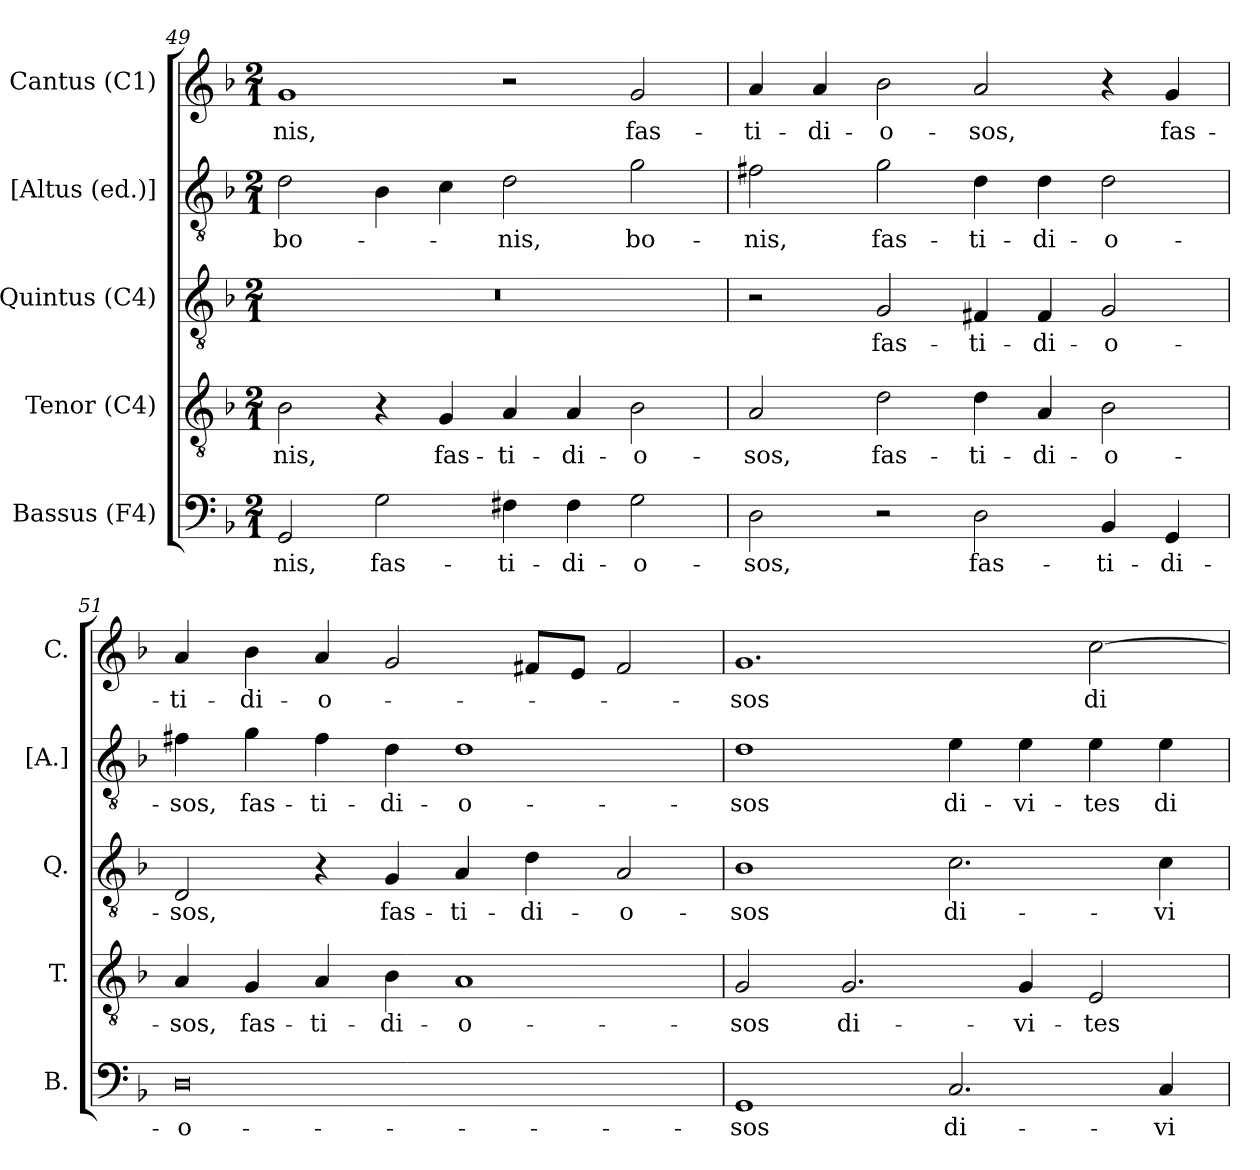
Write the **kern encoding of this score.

**kern	**text	**kern	**text	**kern	**text	**kern	**text	**kern	**text
*part5	*part5	*part4	*part4	*part3	*part3	*part2	*part2	*part1	*part1
*staff5	*staff5	*staff4	*staff4	*staff3	*staff3	*staff2	*staff2	*staff1	*staff1
*I"Bassus (F4)	*	*I"Tenor (C4)	*	*I"Quintus (C4)	*	*I"[Altus (ed.)]	*	*I"Cantus (C1)	*
*I'B.	*	*I'T.	*	*I'Q.	*	*I'[A.]	*	*I'C.	*
!!LO:PB:g=z
*clefF4	*	*clefGv2	*	*clefGv2	*	*clefGv2	*	*clefG2	*
*	*	*ITrd7c12	*	*ITrd7c12	*	*ITrd7c12	*	*	*
*k[b-]	*	*k[b-]	*	*k[b-]	*	*k[b-]	*	*k[b-]	*
*F:	*	*F:	*	*F:	*	*F:	*	*F:	*
*M2/1	*	*M2/1	*	*M2/1	*	*M2/1	*	*M2/1	*
=49	=49	=49	=49	=49	=49	=49	=49	=49	=49
!	!LO:LY:b:color=#000000	!	!	!	!	!	!	!	!
!	!	!	!LO:LY:b:color=#000000	!LO:N:vis=1	!	!	!	!	!
!	!	!	!	!	!	!	!LO:LY:b:color=#000000	!	!
!	!	!	!	!	!	!	!	!	!LO:LY:b:color=#000000
2GGi/	-nis,	2BB-i\	-nis,	0r	.	2Di\	bo-	1gi	-nis,
!	!LO:LY:b:color=#000000	!	!	!	!	!	!	!	!
2Gi\	fas-	4r	.	.	.	4BB-i\	.	.	.
!	!	!	!LO:LY:b:color=#000000	!	!	!	!	!	!
.	.	4GGi/	fas-	.	.	4Ci\	.	.	.
!	!LO:LY:b:color=#000000	!	!	!	!	!	!	!	!
!	!	!	!LO:LY:b:color=#000000	!	!	!	!	!	!
!	!	!	!	!	!	!	!LO:LY:b:color=#000000	!	!
4F#Xi\	-ti-	4AAi/	-ti-	.	.	2Di\	-nis,	2r	.
!	!LO:LY:b:color=#000000	!	!	!	!	!	!	!	!
!	!	!	!LO:LY:b:color=#000000	!	!	!	!	!	!
4F#i\	-di-	4AAi/	-di-	.	.	.	.	.	.
!	!LO:LY:b:color=#000000	!	!	!	!	!	!	!	!
!	!	!	!LO:LY:b:color=#000000	!	!	!	!	!	!
!	!	!	!	!	!	!	!LO:LY:b:color=#000000	!	!
!	!	!	!	!	!	!	!	!	!LO:LY:b:color=#000000
2Gi\	-o-	2BB-i\	-o-	.	.	2Gi\	bo-	2gi/	fas-
=50	=50	=50	=50	=50	=50	=50	=50	=50	=50
!	!LO:LY:b:color=#000000	!	!	!	!	!	!	!	!
!	!	!	!LO:LY:b:color=#000000	!	!	!	!	!	!
!	!	!	!	!	!	!	!LO:LY:b:color=#000000	!	!
!	!	!	!	!	!	!	!	!	!LO:LY:b:color=#000000
2Di\	-sos,	2AAi/	-sos,	2r	.	2F#Xi\	-nis,	4ai/	-ti-
!	!	!	!	!	!	!	!	!	!LO:LY:b:color=#000000
.	.	.	.	.	.	.	.	4ai/	-di-
!	!	!	!LO:LY:b:color=#000000	!	!	!	!	!	!
!	!	!	!	!	!LO:LY:b:color=#000000	!	!	!	!
!	!	!	!	!	!	!	!LO:LY:b:color=#000000	!	!
!	!	!	!	!	!	!	!	!	!LO:LY:b:color=#000000
2r	.	2Di\	fas-	2GGi/	fas-	2Gi\	fas-	2b-i\	-o-
!	!LO:LY:b:color=#000000	!	!	!	!	!	!	!	!
!	!	!	!LO:LY:b:color=#000000	!	!	!	!	!	!
!	!	!	!	!	!LO:LY:b:color=#000000	!	!	!	!
!	!	!	!	!	!	!	!LO:LY:b:color=#000000	!	!
!	!	!	!	!	!	!	!	!	!LO:LY:b:color=#000000
2Di\	fas-	4Di\	-ti-	4FF#Xi/	-ti-	4Di\	-ti-	2ai/	-sos,
!	!	!	!LO:LY:b:color=#000000	!	!	!	!	!	!
!	!	!	!	!	!LO:LY:b:color=#000000	!	!	!	!
!	!	!	!	!	!	!	!LO:LY:b:color=#000000	!	!
.	.	4AAi/	-di-	4FF#i/	-di-	4Di\	-di-	.	.
!	!LO:LY:b:color=#000000	!	!	!	!	!	!	!	!
!	!	!	!LO:LY:b:color=#000000	!	!	!	!	!	!
!	!	!	!	!	!LO:LY:b:color=#000000	!	!	!	!
!	!	!	!	!	!	!	!LO:LY:b:color=#000000	!	!
4BB-i/	-ti-	2BB-i\	-o-	2GGi/	-o-	2Di\	-o-	4r	.
!	!LO:LY:b:color=#000000	!	!	!	!	!	!	!	!
!	!	!	!	!	!	!	!	!	!LO:LY:b:color=#000000
4GGi/	-di-	.	.	.	.	.	.	4gi/	fas-
=51	=51	=51	=51	=51	=51	=51	=51	=51	=51
!	!LO:LY:b:color=#000000	!	!	!	!	!	!	!	!
!	!	!	!LO:LY:b:color=#000000	!	!	!	!	!	!
!	!	!	!	!	!LO:LY:b:color=#000000	!	!	!	!
!	!	!	!	!	!	!	!LO:LY:b:color=#000000	!	!
!	!	!	!	!	!	!	!	!	!LO:LY:b:color=#000000
0Di	-o-	4AAi/	-sos,	2DDi/	-sos,	4F#Xi\	-sos,	4ai/	-ti-
!	!	!	!LO:LY:b:color=#000000	!	!	!	!	!	!
!	!	!	!	!	!	!	!LO:LY:b:color=#000000	!	!
!	!	!	!	!	!	!	!	!	!LO:LY:b:color=#000000
.	.	4GGi/	fas-	.	.	4Gi\	fas-	4b-i\	-di-
!	!	!	!LO:LY:b:color=#000000	!	!	!	!	!	!
!	!	!	!	!	!	!	!LO:LY:b:color=#000000	!	!
!	!	!	!	!	!	!	!	!	!LO:LY:b:color=#000000
.	.	4AAi/	-ti-	4r	.	4F#i\	-ti-	4ai/	-o-
!	!	!	!LO:LY:b:color=#000000	!	!	!	!	!	!
!	!	!	!	!	!LO:LY:b:color=#000000	!	!	!	!
!	!	!	!	!	!	!	!LO:LY:b:color=#000000	!	!
.	.	4BB-i\	-di-	4GGi/	fas-	4Di\	-di-	2gi/	.
!	!	!	!LO:LY:b:color=#000000	!	!	!	!	!	!
!	!	!	!	!	!LO:LY:b:color=#000000	!	!	!	!
!	!	!	!	!	!	!	!LO:LY:b:color=#000000	!	!
.	.	1AAi	-o-	4AAi/	-ti-	1Di	-o-	.	.
!	!	!	!	!	!LO:LY:b:color=#000000	!	!	!	!
.	.	.	.	4Di\	-di-	.	.	8f#Xi/L	.
.	.	.	.	.	.	.	.	8ei/J	.
!	!	!	!	!	!LO:LY:b:color=#000000	!	!	!	!
.	.	.	.	2AAi/	-o-	.	.	2f#i/	.
!!LO:LB:g=z
=52	=52	=52	=52	=52	=52	=52	=52	=52	=52
!	!LO:LY:b:color=#000000	!	!	!	!	!	!	!	!
!	!	!	!LO:LY:b:color=#000000	!	!	!	!	!	!
!	!	!	!	!	!LO:LY:b:color=#000000	!	!	!	!
!	!	!	!	!	!	!	!LO:LY:b:color=#000000	!	!
!	!	!	!	!	!	!	!	!	!LO:LY:b:color=#000000
1GGi	-sos	2GGi/	-sos	1BB-i	-sos	1Di	-sos	1.gi	-sos
!	!	!	!LO:LY:b:color=#000000	!	!	!	!	!	!
.	.	2.GGi/	di-	.	.	.	.	.	.
!	!LO:LY:b:color=#000000	!	!	!	!	!	!	!	!
!	!	!	!	!	!LO:LY:b:color=#000000	!	!	!	!
!	!	!	!	!	!	!	!LO:LY:b:color=#000000	!	!
2.Ci/	di-	.	.	2.Ci\	di-	4Ei\	di-	.	.
!	!	!	!LO:LY:b:color=#000000	!	!	!	!	!	!
!	!	!	!	!	!	!	!LO:LY:b:color=#000000	!	!
.	.	4GGi/	-vi-	.	.	4Ei\	-vi-	.	.
!	!	!	!LO:LY:b:color=#000000	!	!	!	!	!	!
!	!	!	!	!	!	!	!LO:LY:b:color=#000000	!	!
!	!	!	!	!	!	!	!	!	!LO:LY:b:color=#000000
.	.	2EEi/	-tes	.	.	4Ei\	-tes	[2cci\	di-
!	!LO:LY:b:color=#000000	!	!	!	!	!	!	!	!
!	!	!	!	!	!LO:LY:b:color=#000000	!	!	!	!
!	!	!	!	!	!	!	!LO:LY:b:color=#000000	!	!
4Ci/	-vi-	.	.	4Ci\	-vi-	4Ei\	di-	.	.
=	=	=	=	=	=	=	=	=	=
*-	*-	*-	*-	*-	*-	*-	*-	*-	*-
